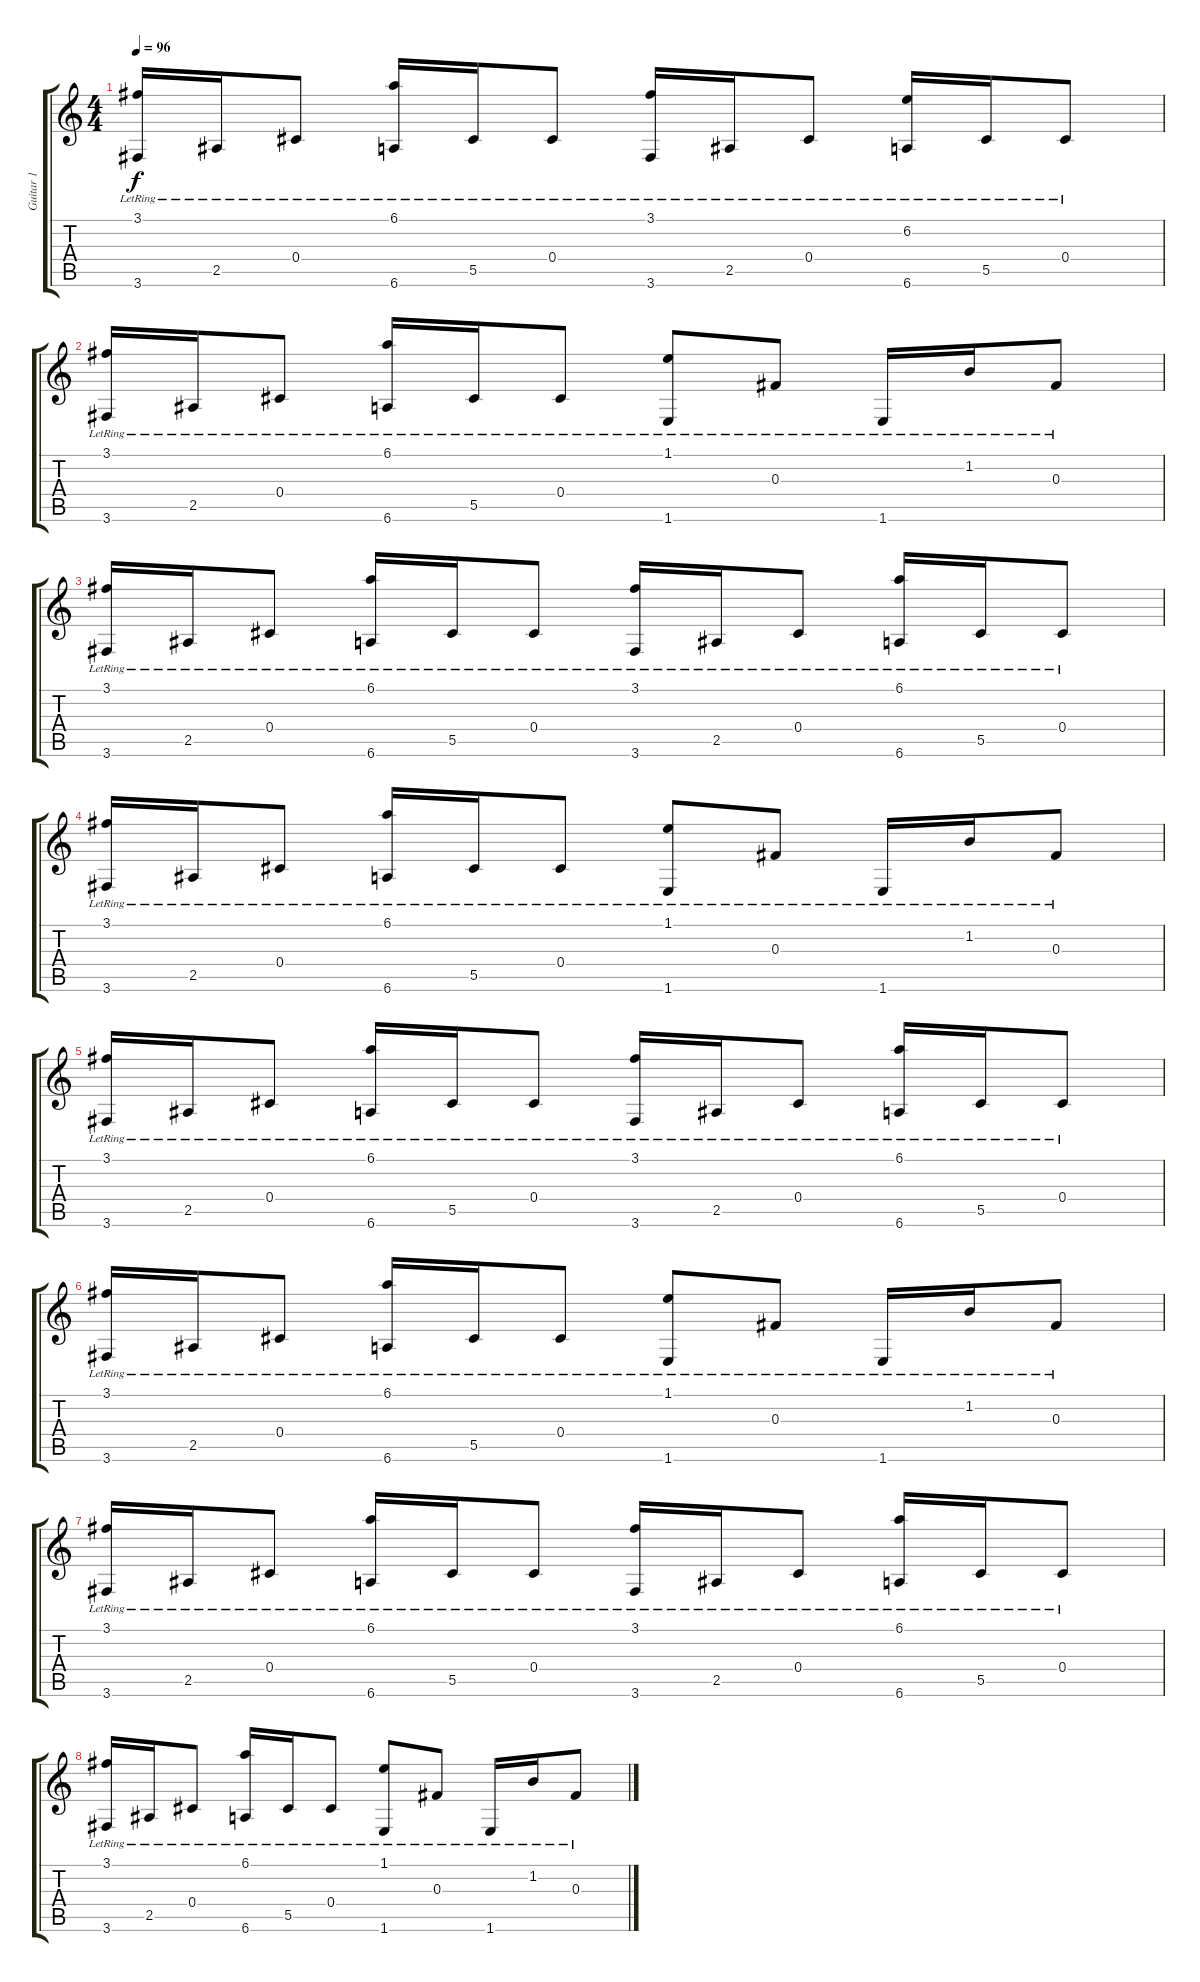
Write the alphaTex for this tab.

\track ("Guitar 1" "Guitar 1") {instrument acousticguitarsteel}
\staff {score tabs}
\tuning (Eb4 Bb3 Gb3 Db3 Ab2 Eb2) {hide}
\ts (4 4)
\tempo 96
\clef g2
\ks c
(3.1{lr} 3.6{lr}).16{dy f} 2.5{lr}.16 0.4{lr}.8 (6.1{lr} 6.6{lr}).16 5.5{lr}.16 0.4{lr}.8 (3.1{lr} 3.6{lr}).16 2.5{lr}.16 0.4{lr}.8 (6.2{lr} 6.6{lr}).16 5.5{lr}.16 0.4{lr}.8 |
(3.1{lr} 3.6{lr}).16 2.5{lr}.16 0.4{lr}.8 (6.1{lr} 6.6{lr}).16 5.5{lr}.16 0.4{lr}.8 (1.1{lr} 1.6{lr}).8 0.3{lr}.8 1.6{lr}.16 1.2{lr}.16 0.3{lr}.8 |
(3.1{lr} 3.6{lr}).16 2.5{lr}.16 0.4{lr}.8 (6.1{lr} 6.6{lr}).16 5.5{lr}.16 0.4{lr}.8 (3.1{lr} 3.6{lr}).16 2.5{lr}.16 0.4{lr}.8 (6.1{lr} 6.6{lr}).16 5.5{lr}.16 0.4{lr}.8 |
(3.1{lr} 3.6{lr}).16 2.5{lr}.16 0.4{lr}.8 (6.1{lr} 6.6{lr}).16 5.5{lr}.16 0.4{lr}.8 (1.1{lr} 1.6{lr}).8 0.3{lr}.8 1.6{lr}.16 1.2{lr}.16 0.3{lr}.8 |
(3.1{lr} 3.6{lr}).16 2.5{lr}.16 0.4{lr}.8 (6.1{lr} 6.6{lr}).16 5.5{lr}.16 0.4{lr}.8 (3.1{lr} 3.6{lr}).16 2.5{lr}.16 0.4{lr}.8 (6.1{lr} 6.6{lr}).16 5.5{lr}.16 0.4{lr}.8 |
(3.1{lr} 3.6{lr}).16 2.5{lr}.16 0.4{lr}.8 (6.1{lr} 6.6{lr}).16 5.5{lr}.16 0.4{lr}.8 (1.1{lr} 1.6{lr}).8 0.3{lr}.8 1.6{lr}.16 1.2{lr}.16 0.3{lr}.8 |
(3.1{lr} 3.6{lr}).16 2.5{lr}.16 0.4{lr}.8 (6.1{lr} 6.6{lr}).16 5.5{lr}.16 0.4{lr}.8 (3.1{lr} 3.6{lr}).16 2.5{lr}.16 0.4{lr}.8 (6.1{lr} 6.6{lr}).16 5.5{lr}.16 0.4{lr}.8 |
(3.1{lr} 3.6{lr}).16 2.5{lr}.16 0.4{lr}.8 (6.1{lr} 6.6{lr}).16 5.5{lr}.16 0.4{lr}.8 (1.1{lr} 1.6{lr}).8 0.3{lr}.8 1.6{lr}.16 1.2{lr}.16 0.3{lr}.8
